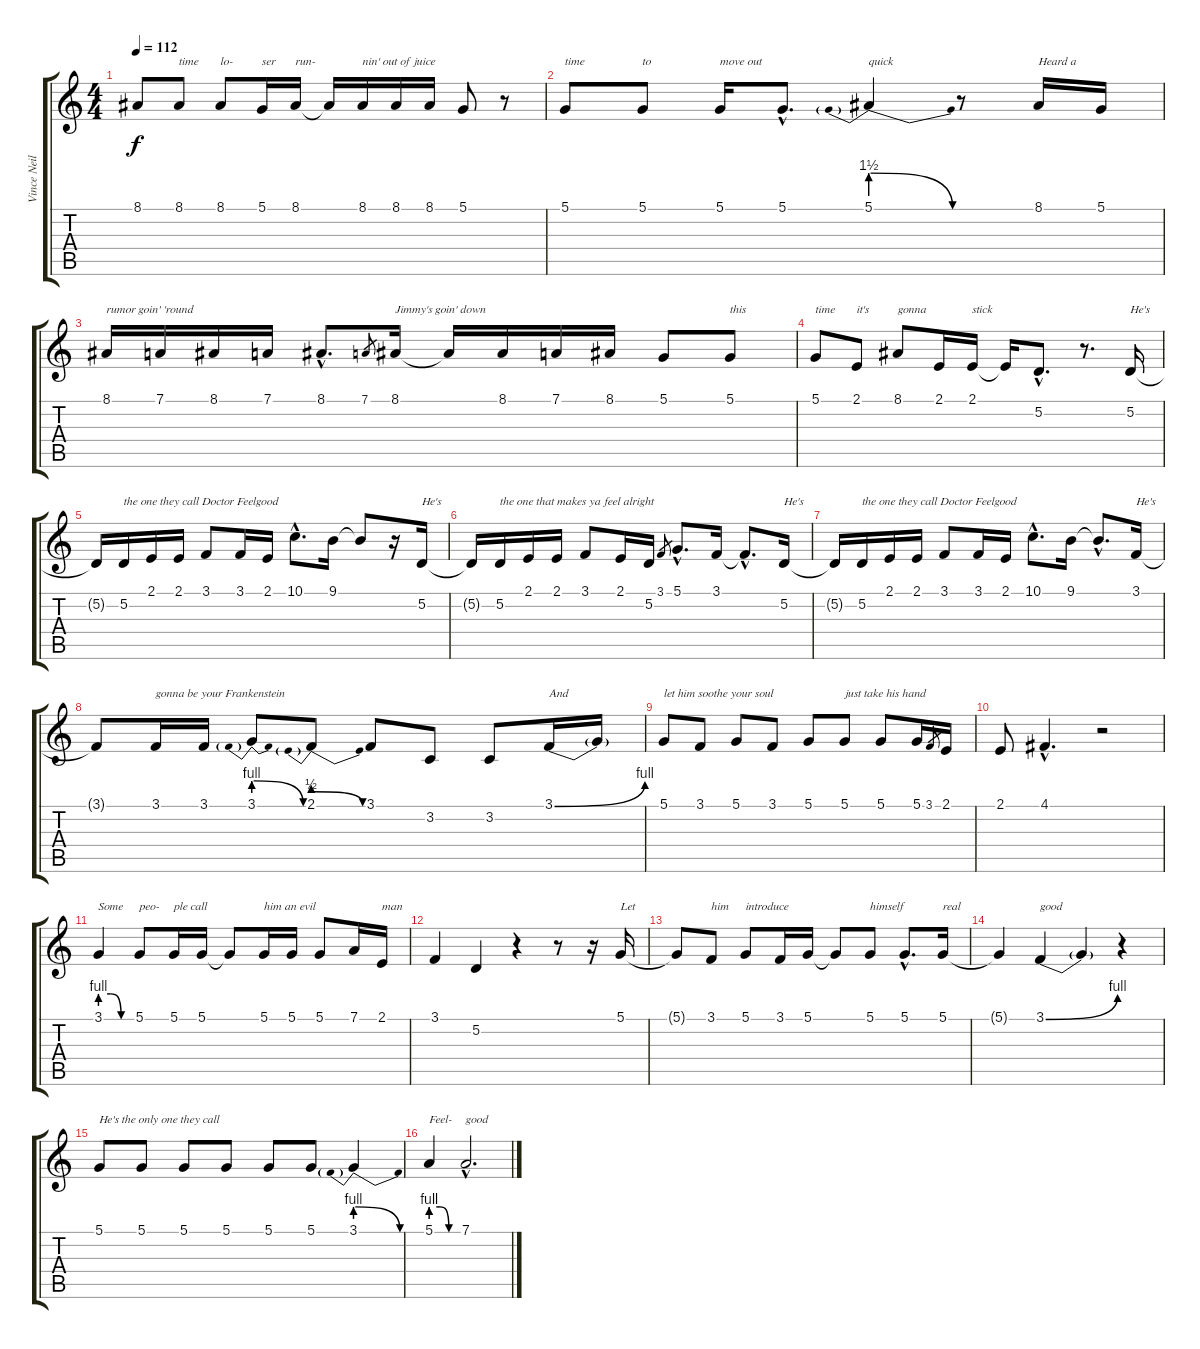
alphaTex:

\track ("Vince Neil" "Vince Neil") {instrument harmonica}
\staff {score tabs}
\tuning (D4 A3 F3 C3 G2 D2) {hide}
\ts (4 4)
\tempo 112
\clef g2
\ks c
8.1{t}.8{dy f} 8.1.8{txt "time"} 8.1.8{txt "lo-"} 5.1.16{txt "ser"} 8.1.16{txt "run-"} 8.1{t}.16 8.1.16{txt "nin' out of juice"} 8.1.16 8.1.16 5.1.8 r.8 |
5.1.8{txt "time"} 5.1.8{txt "to"} 5.1.16{txt "move out"} 5.1{hac}.8{d} 5.1{be (prebendrelease 0 6 60 0)}.4{txt "quick"} r.8 8.1.16{txt "Heard a"} 5.1.16 |
8.1.16{txt "rumor goin' 'round"} 7.1.16 8.1.16 7.1.16 8.1{hac}.8{d} 7.1.8{gr} 8.1.16{txt "Jimmy's goin' down"} 8.1{t}.16 8.1.16 7.1.16 8.1.16 5.1.8 5.1.8{txt "this"} |
5.1.8{txt "time"} 2.1.8{txt "it's"} 8.1.8{txt "gonna"} 2.1.16 2.1.16{txt "stick"} 2.1{t}.16 5.2{hac}.8{d} r.8{d} 5.2.16{txt "He's"} |
5.2{t}.16 5.2.16{txt "the one they call Doctor Feelgood"} 2.1.16 2.1.16 3.1.8 3.1.16 2.1.16 10.1{hac}.8{d} 9.1.16 9.1{t}.8 r.16 5.2.16{txt "He's"} |
5.2{t}.16 5.2.16{txt "the one that makes ya feel alright"} 2.1.16 2.1.16 3.1.8 2.1.16 5.2.16 3.1.8{gr} 5.1{hac}.8{d} 3.1.16 3.1{hac t}.8{d} 5.2.16{txt "He's"} |
5.2{t}.16 5.2.16{txt "the one they call Doctor Feelgood"} 2.1.16 2.1.16 3.1.8 3.1.16 2.1.16 10.1{hac}.8{d} 9.1.16 9.1{hac t}.8{d} 3.1.16{txt "He's"} |
3.1{t}.8 3.1.16{txt "gonna be your Frankenstein"} 3.1.16 3.1{be (prebendrelease 0 4 60 0)}.8 2.1{be (prebendrelease 0 2 60 0)}.8 3.1.8 3.2.8 3.2.8 3.1{be (bend 0 0 60 4)}.16{txt "And"} 3.1{t}.16 |
5.1.8{txt "let him soothe your soul"} 3.1.8 5.1.8 3.1.8 5.1.8 5.1.8{txt "just take his hand"} 5.1.8 5.1.16 3.1.8{gr} 2.1.16 |
2.1.8 4.1{hac}.4{d} r.2 |
3.1{be (custom 0 4 20 4 40 0 60 0)}.4{txt "Some"} 5.1.8{txt "peo-"} 5.1.16{txt "ple call"} 5.1.16 5.1{t}.8 5.1.16{txt "him an evil"} 5.1.16 5.1.8 7.1.16 2.1.16{txt "man"} |
3.1.4 5.2.4 r.4 r.8 r.16 5.1.16{txt "Let"} |
5.1{t}.8 3.1.8{txt "him"} 5.1.8{txt "introduce"} 3.1.16 5.1.16 5.1{t}.8 5.1.8{txt "himself"} 5.1{hac}.8{d} 5.1.16{txt "real"} |
5.1{t}.4 3.1{be (bend 0 0 60 4)}.4{txt "good"} 3.1{t}.4 r.4 |
5.1.8{txt "He's the only one they call"} 5.1.8 5.1.8 5.1.8 5.1.8 5.1.8 3.1{be (prebendrelease 0 4 60 0)}.4 |
5.1{be (custom 0 4 20 4 40 0 60 0)}.4{txt "Feel-"} 7.1{hac}.2{d txt "good"}
